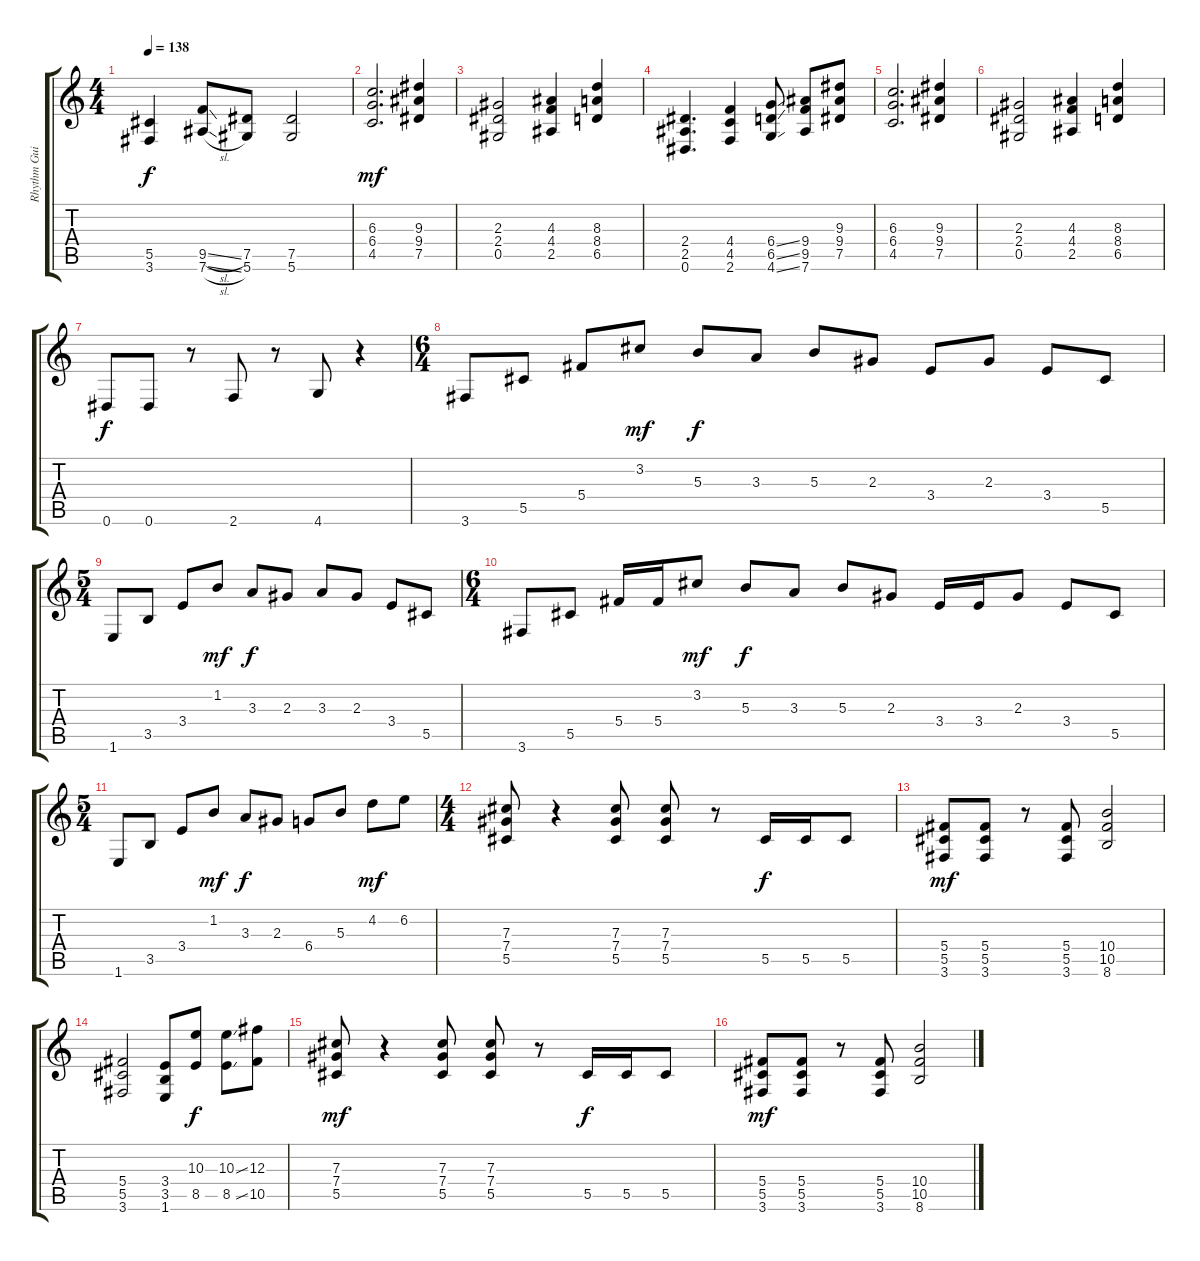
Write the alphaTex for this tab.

\track ("Rhythm Guitar L" "Rhythm Gui") {instrument distortionguitar}
\staff {score tabs}
\tuning (Eb4 Bb3 Gb3 Db3 Ab2 Eb2) {hide}
\ts (4 4)
\tempo 138
\clef g2
\ks c
(5.5 3.6).4{dy f} (9.5{sl} 7.6{sl}).8 (7.5 5.6).8 (7.5 5.6).2 |
(6.3 6.4 4.5).2{d dy mf} (9.3 9.4 7.5).4 |
(2.3 2.4 0.5).2 (4.3 4.4 2.5).4 (8.3 8.4 6.5).4 |
(2.4 2.5 0.6).4{d} (4.4 4.5 2.6).4 (6.4{ss} 6.5{ss} 4.6{ss}).8 (9.4 9.5 7.6).8 (9.3 9.4 7.5).8 |
(6.3 6.4 4.5).2{d} (9.3 9.4 7.5).4 |
(2.3 2.4 0.5).2 (4.3 4.4 2.5).4 (8.3 8.4 6.5).4 |
0.6.8{dy f} 0.6.8 r.8 2.6.8 r.8 4.6.8 r.4 |
\ts (6 4)
3.6.8 5.5.8 5.4.8 3.2.8{dy mf} 5.3.8{dy f} 3.3.8 5.3.8 2.3.8 3.4.8 2.3.8 3.4.8 5.5.8 |
\ts (5 4)
1.6.8 3.5.8 3.4.8 1.2.8{dy mf} 3.3.8{dy f} 2.3.8 3.3.8 2.3.8 3.4.8 5.5.8 |
\ts (6 4)
3.6.8 5.5.8 5.4.16 5.4.16 3.2.8{dy mf} 5.3.8{dy f} 3.3.8 5.3.8 2.3.8 3.4.16 3.4.16 2.3.8 3.4.8 5.5.8 |
\ts (5 4)
1.6.8 3.5.8 3.4.8 1.2.8{dy mf} 3.3.8{dy f} 2.3.8 6.4.8 5.3.8 4.2.8{dy mf} 6.2.8 |
\ts (4 4)
(7.3 7.4 5.5).8 r.4 (7.3 7.4 5.5).8 (7.3 7.4 5.5).8 r.8 5.5.16{dy f} 5.5.16 5.5.8 |
(5.4 5.5 3.6).8{dy mf} (5.4 5.5 3.6).8 r.8 (5.4 5.5 3.6).8 (10.4 10.5 8.6).2 |
(5.4 5.5 3.6).2 (3.4 3.5 1.6).8 (10.3 8.5).8{dy f} (10.3{ss} 8.5{ss}).8 (12.3 10.5).8 |
(7.3 7.4 5.5).8{dy mf} r.4 (7.3 7.4 5.5).8 (7.3 7.4 5.5).8 r.8 5.5.16{dy f} 5.5.16 5.5.8 |
(5.4 5.5 3.6).8{dy mf} (5.4 5.5 3.6).8 r.8 (5.4 5.5 3.6).8 (10.4 10.5 8.6).2
